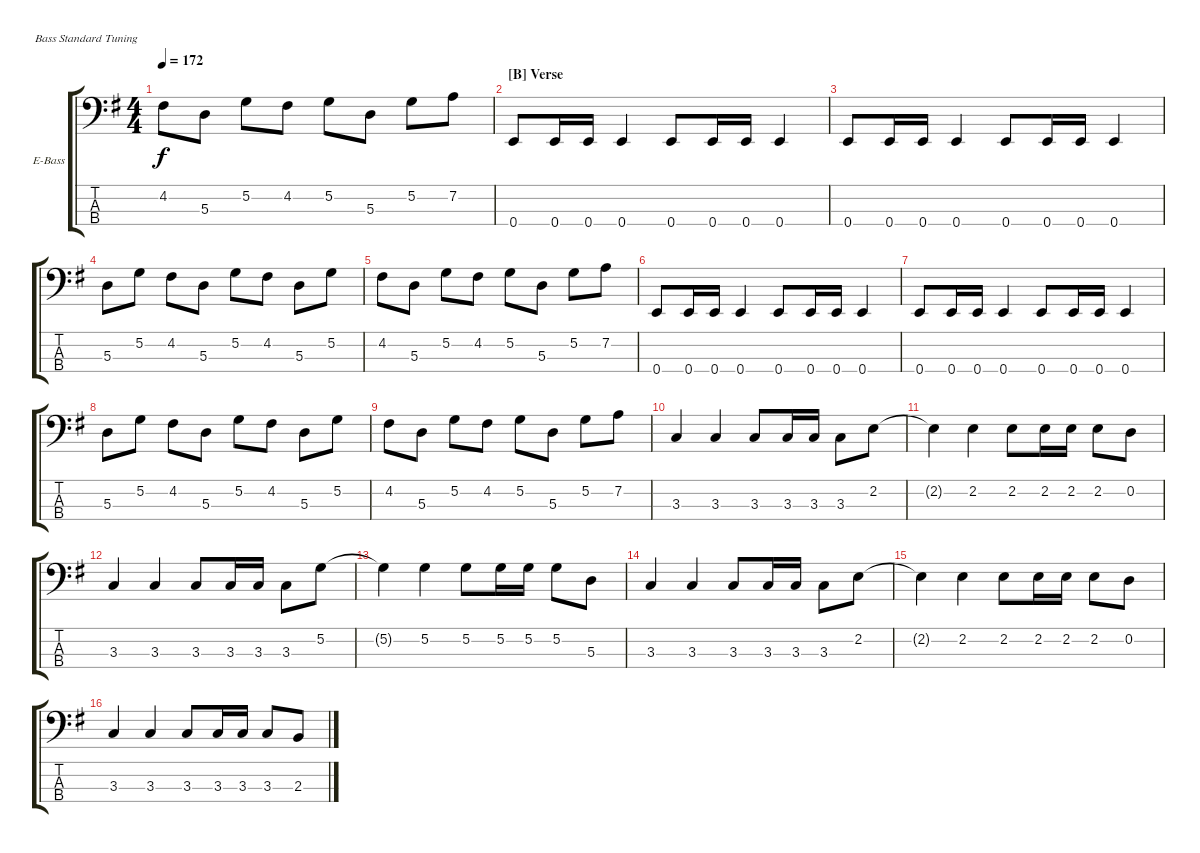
\bracketExtendMode groupsimilarinstruments
\firstSystemTrackNameOrientation horizontal
\otherSystemsTrackNameOrientation horizontal
\track ("Bass" "E-Bass") {instrument electricbassfinger}
\staff {score tabs}
\tuning (G2 D2 A1 E1)
\ts (4 4)
\tempo 172
\clef f4
\scale
1.05549
\ks g
4.2.8{dy f} 5.3.8 5.2.8 4.2.8 5.2.8 5.3.8 5.2.8 7.2.8 |
\section ("B" "Verse")
\scale
0.944515 0.4.8 0.4.16 0.4.16 0.4.4 0.4.8 0.4.16 0.4.16 0.4.4 |
\scale
1.05549 0.4.8 0.4.16 0.4.16 0.4.4 0.4.8 0.4.16 0.4.16 0.4.4 |
\scale
0.944515 5.3.8 5.2.8 4.2.8 5.3.8 5.2.8 4.2.8 5.3.8 5.2.8 |
\scale
1.05549 4.2.8 5.3.8 5.2.8 4.2.8 5.2.8 5.3.8 5.2.8 7.2.8 |
\scale
0.944515 0.4.8 0.4.16 0.4.16 0.4.4 0.4.8 0.4.16 0.4.16 0.4.4 |
\scale
1.05549 0.4.8 0.4.16 0.4.16 0.4.4 0.4.8 0.4.16 0.4.16 0.4.4 |
\scale
0.944515 5.3.8 5.2.8 4.2.8 5.3.8 5.2.8 4.2.8 5.3.8 5.2.8 |
\scale
1.05549 4.2.8 5.3.8 5.2.8 4.2.8 5.2.8 5.3.8 5.2.8 7.2.8 |
\scale
0.944515 3.3.4 3.3.4 3.3.8 3.3.16 3.3.16 3.3.8 2.2.8 |
\scale
1.05549 2.2{t}.4 2.2.4 2.2.8 2.2.16 2.2.16 2.2.8 0.2.8 |
\scale
0.944515 3.3.4 3.3.4 3.3.8 3.3.16 3.3.16 3.3.8 5.2.8 |
\scale
1.05549 5.2{t}.4 5.2.4 5.2.8 5.2.16 5.2.16 5.2.8 5.3.8 |
\scale
0.944515 3.3.4 3.3.4 3.3.8 3.3.16 3.3.16 3.3.8 2.2.8 |
\scale
1.05549 2.2{t}.4 2.2.4 2.2.8 2.2.16 2.2.16 2.2.8 0.2.8 |
\scale
0.944515 3.3.4 3.3.4 3.3.8 3.3.16 3.3.16 3.3.8 2.3.8
